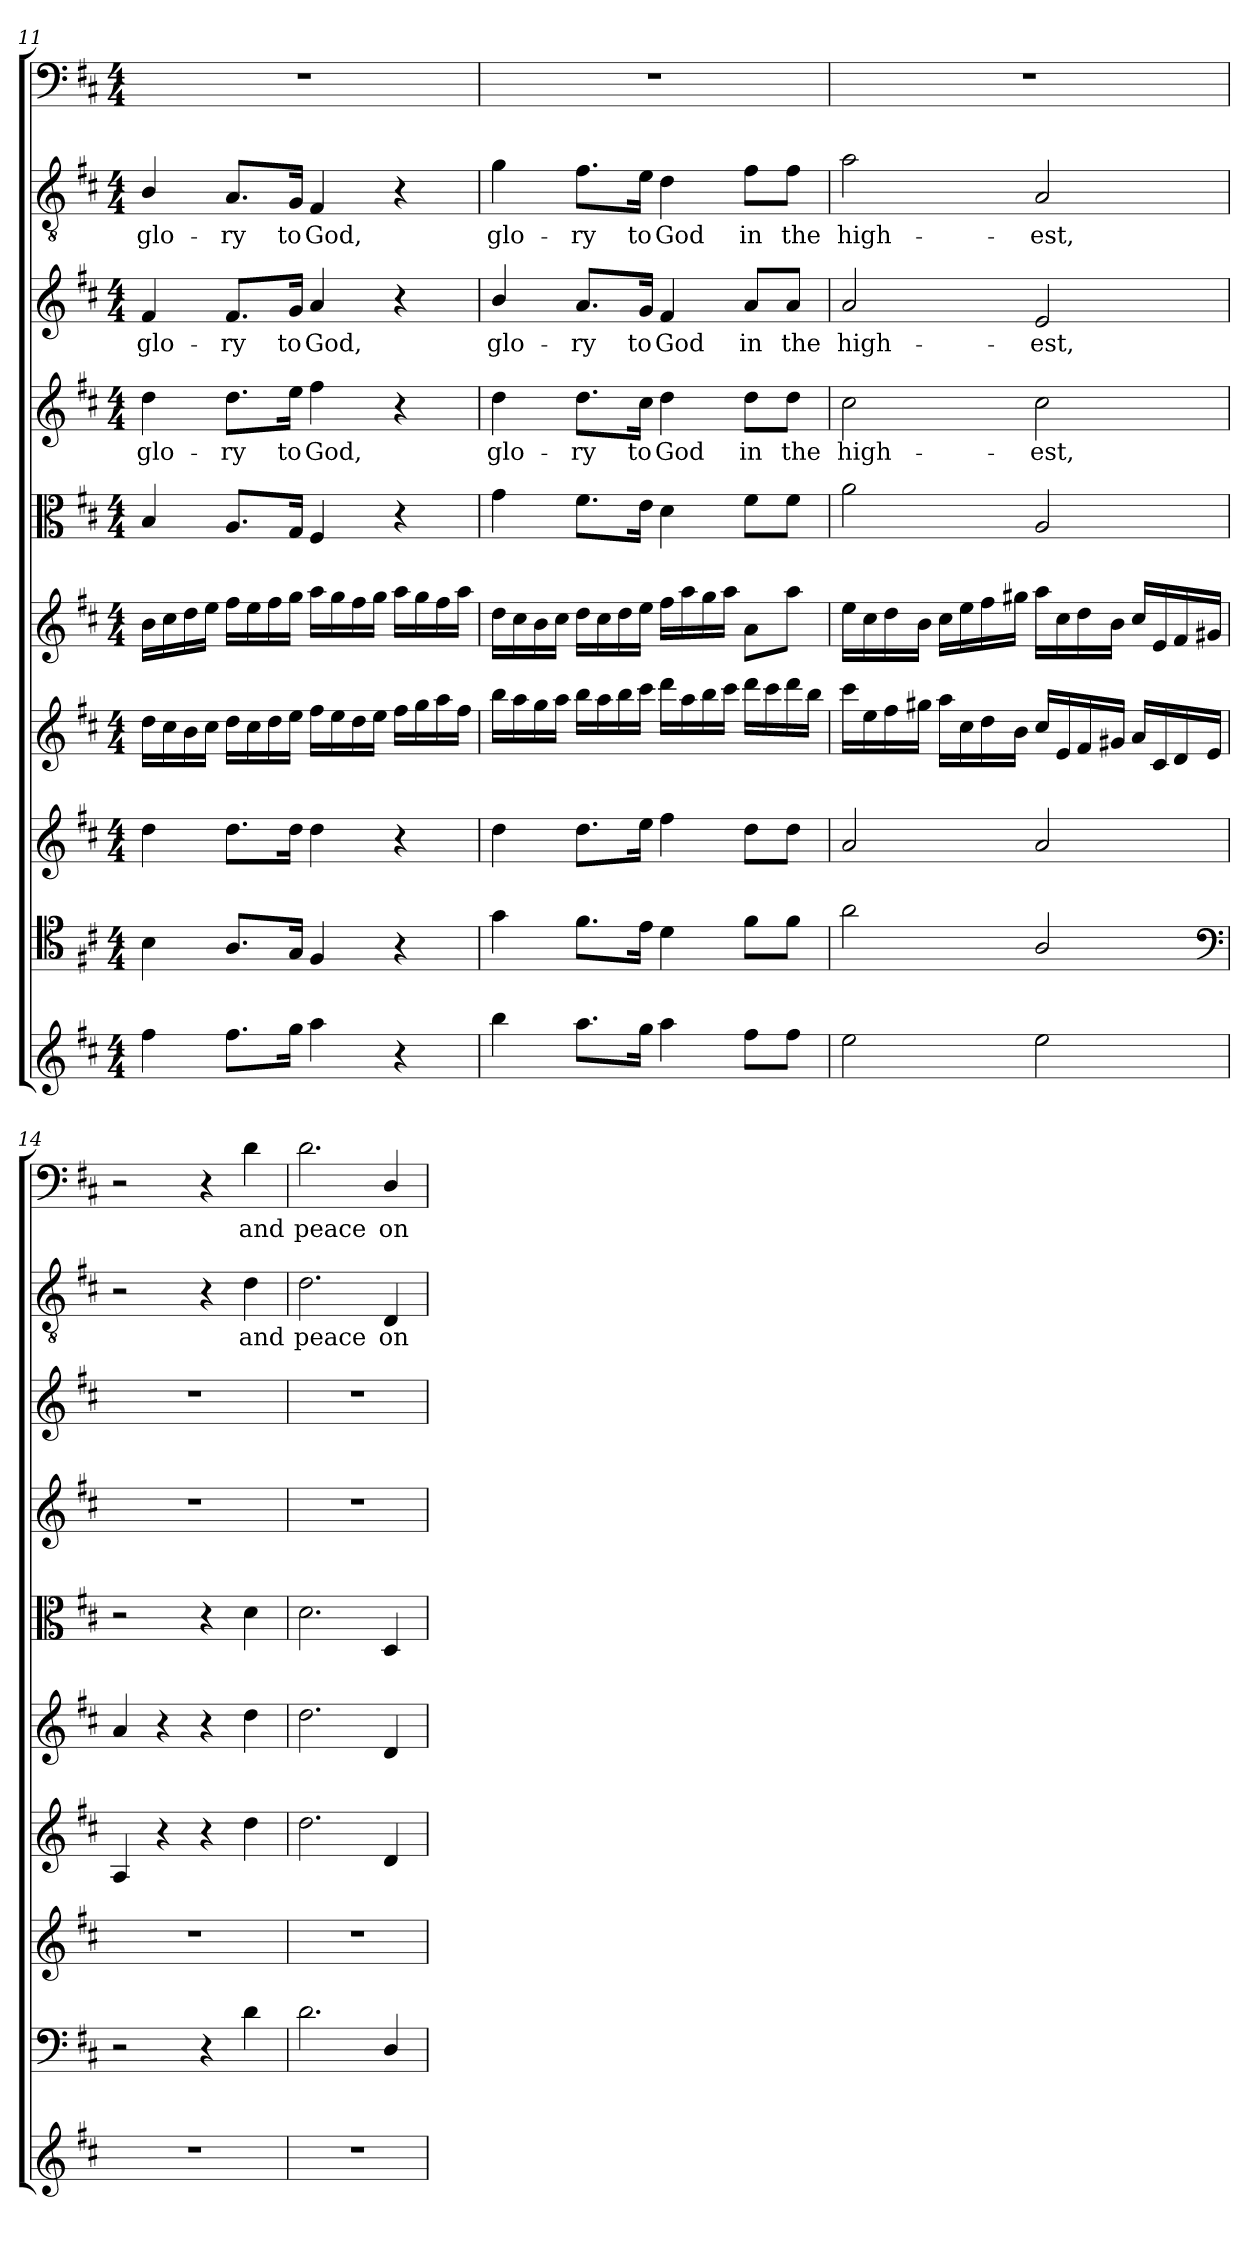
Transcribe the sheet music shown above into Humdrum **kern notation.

**kern	**kern	**kern	**kern	**kern	**kern	**kern	**text	**kern	**text	**kern	**text	**kern	**text
*part10	*part9	*part8	*part7	*part6	*part5	*part4	*part4	*part3	*part3	*part2	*part2	*part1	*part1
*staff10	*staff9	*staff8	*staff7	*staff6	*staff5	*staff4	*staff4	*staff3	*staff3	*staff2	*staff2	*staff1	*staff1
*clefG2	*clefC4	*clefG2	*clefG2	*clefG2	*clefC3	*clefG2	*	*clefG2	*	*clefGv2	*	*clefF4	*
*k[f#c#]	*k[f#c#]	*k[f#c#]	*k[f#c#]	*k[f#c#]	*k[f#c#]	*k[f#c#]	*	*k[f#c#]	*	*k[f#c#]	*	*k[f#c#]	*
*D:	*D:	*D:	*D:	*D:	*D:	*D:	*	*D:	*	*D:	*	*D:	*
*M4/4	*M4/4	*M4/4	*M4/4	*M4/4	*M4/4	*M4/4	*	*M4/4	*	*M4/4	*	*M4/4	*
=11	=11	=11	=11	=11	=11	=11	=11	=11	=11	=11	=11	=11	=11
4ff#\	4B\	4dd\	16dd\LL	16b\LL	4B/	4dd\	glo-	4f#/	glo-	4B/	glo-	1r	.
.	.	.	16cc#\	16cc#\	.	.	.	.	.	.	.	.	.
.	.	.	16b\	16dd\	.	.	.	.	.	.	.	.	.
.	.	.	16cc#\JJ	16ee\JJ	.	.	.	.	.	.	.	.	.
8.ff#\L	8.A/L	8.dd\L	16dd\LL	16ff#\LL	8.A/L	8.dd\L	-ry	8.f#/L	-ry	8.A/L	-ry	.	.
.	.	.	16cc#\	16ee\	.	.	.	.	.	.	.	.	.
.	.	.	16dd\	16ff#\	.	.	.	.	.	.	.	.	.
16gg\Jk	16G/Jk	16dd\Jk	16ee\JJ	16gg\JJ	16G/Jk	16ee\Jk	to	16g/Jk	to	16G/Jk	to	.	.
4aa\	4F#/	4dd\	16ff#\LL	16aa\LL	4F#/	4ff#\	God,	4a/	God,	4F#/	God,	.	.
.	.	.	16ee\	16gg\	.	.	.	.	.	.	.	.	.
.	.	.	16dd\	16ff#\	.	.	.	.	.	.	.	.	.
.	.	.	16ee\JJ	16gg\JJ	.	.	.	.	.	.	.	.	.
4r	4r	4r	16ff#\LL	16aa\LL	4r	4r	.	4r	.	4r	.	.	.
.	.	.	16gg\	16gg\	.	.	.	.	.	.	.	.	.
.	.	.	16aa\	16ff#\	.	.	.	.	.	.	.	.	.
.	.	.	16ff#\JJ	16aa\JJ	.	.	.	.	.	.	.	.	.
=12	=12	=12	=12	=12	=12	=12	=12	=12	=12	=12	=12	=12	=12
4bb\	4g\	4dd\	16bb\LL	16dd\LL	4g\	4dd\	glo-	4b/	glo-	4g\	glo-	1r	.
.	.	.	16aa\	16cc#\	.	.	.	.	.	.	.	.	.
.	.	.	16gg\	16b\	.	.	.	.	.	.	.	.	.
.	.	.	16aa\JJ	16cc#\JJ	.	.	.	.	.	.	.	.	.
8.aa\L	8.f#\L	8.dd\L	16bb\LL	16dd\LL	8.f#\L	8.dd\L	-ry	8.a/L	-ry	8.f#\L	-ry	.	.
.	.	.	16aa\	16cc#\	.	.	.	.	.	.	.	.	.
.	.	.	16bb\	16dd\	.	.	.	.	.	.	.	.	.
16gg\Jk	16e\Jk	16ee\Jk	16ccc#\JJ	16ee\JJ	16e\Jk	16cc#\Jk	to	16g/Jk	to	16e\Jk	to	.	.
4aa\	4d\	4ff#\	16ddd\LL	16ff#\LL	4d\	4dd\	God	4f#/	God	4d\	God	.	.
.	.	.	16aa\	16aa\	.	.	.	.	.	.	.	.	.
.	.	.	16bb\	16gg\	.	.	.	.	.	.	.	.	.
.	.	.	16ccc#\JJ	16aa\JJ	.	.	.	.	.	.	.	.	.
8ff#\L	8f#\L	8dd\L	16ddd\LL	8a\L	8f#\L	8dd\L	in	8a/L	in	8f#\L	in	.	.
.	.	.	16ccc#\	.	.	.	.	.	.	.	.	.	.
8ff#\J	8f#\J	8dd\J	16ddd\	8aa\J	8f#\J	8dd\J	the	8a/J	the	8f#\J	the	.	.
.	.	.	16bb\JJ	.	.	.	.	.	.	.	.	.	.
=13	=13	=13	=13	=13	=13	=13	=13	=13	=13	=13	=13	=13	=13
2ee\	2a\	2a/	16ccc#\LL	16ee\LL	2a\	2cc#\	high-	2a/	high-	2a\	high-	1r	.
.	.	.	16ee\	16cc#\	.	.	.	.	.	.	.	.	.
.	.	.	16ff#\	16dd\	.	.	.	.	.	.	.	.	.
.	.	.	16gg#X\JJ	16b\JJ	.	.	.	.	.	.	.	.	.
.	.	.	16aa\LL	16cc#\LL	.	.	.	.	.	.	.	.	.
.	.	.	16cc#\	16ee\	.	.	.	.	.	.	.	.	.
.	.	.	16dd\	16ff#\	.	.	.	.	.	.	.	.	.
.	.	.	16b\JJ	16gg#X\JJ	.	.	.	.	.	.	.	.	.
2ee\	2A/	2a/	16cc#/LL	16aa\LL	2A/	2cc#\	-est,	2e/	-est,	2A/	-est,	.	.
.	.	.	16e/	16cc#\	.	.	.	.	.	.	.	.	.
.	.	.	16f#/	16dd\	.	.	.	.	.	.	.	.	.
.	.	.	16g#X/JJ	16b\JJ	.	.	.	.	.	.	.	.	.
.	.	.	16a/LL	16cc#/LL	.	.	.	.	.	.	.	.	.
.	.	.	16c#/	16e/	.	.	.	.	.	.	.	.	.
.	.	.	16d/	16f#/	.	.	.	.	.	.	.	.	.
.	.	.	16e/JJ	16g#X/JJ	.	.	.	.	.	.	.	.	.
*	*clefF4	*	*	*	*	*	*	*	*	*	*	*	*
=14	=14	=14	=14	=14	=14	=14	=14	=14	=14	=14	=14	=14	=14
1r	2r	1r	4A/	4a/	2r	1r	.	1r	.	2r	.	2r	.
.	.	.	4r	4r	.	.	.	.	.	.	.	.	.
.	4r	.	4r	4r	4r	.	.	.	.	4r	.	4r	.
.	4d\	.	4dd\	4dd\	4d\	.	.	.	.	4d\	and	4d\	and
=15	=15	=15	=15	=15	=15	=15	=15	=15	=15	=15	=15	=15	=15
1r	2.d\	1r	2.dd\	2.dd\	2.d\	1r	.	1r	.	2.d\	peace	2.d\	peace
.	4D/	.	4d/	4d/	4D/	.	.	.	.	4D/	on	4D/	on
=	=	=	=	=	=	=	=	=	=	=	=	=	=
*-	*-	*-	*-	*-	*-	*-	*-	*-	*-	*-	*-	*-	*-
